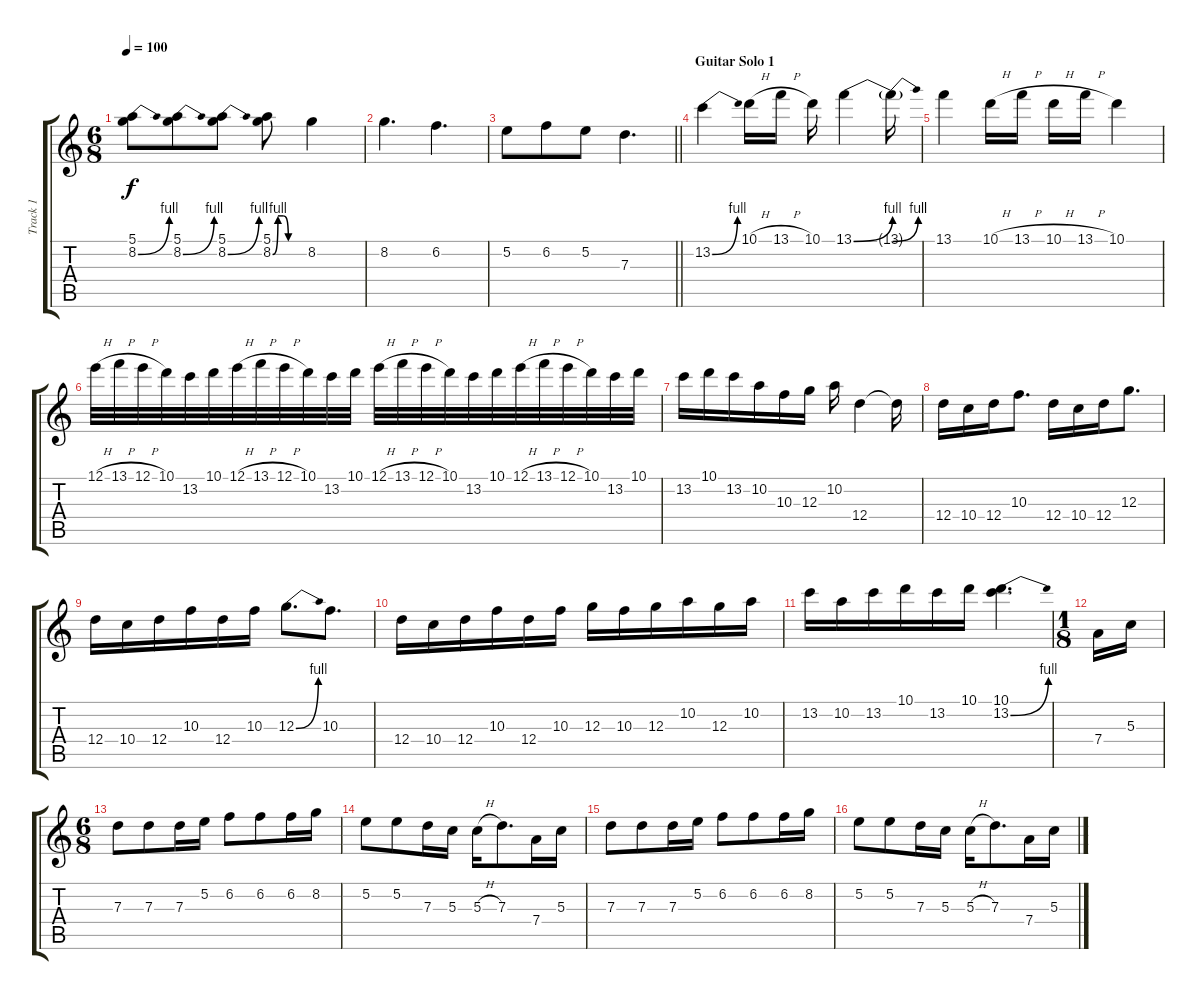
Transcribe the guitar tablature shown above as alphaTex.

\track ("Track 1" "Track 1") {instrument overdrivenguitar}
\staff {score tabs}
\tuning (E4 B3 G3 D3 A2 E2) {hide}
\ts (6 8)
\tempo 100
\clef g2
\ks c
(5.1 8.2{be (bend 0 0 60 4)}).8{dy f} (5.1 8.2{be (bend 0 0 60 4)}).8 (5.1 8.2{be (bend 0 0 60 4)}).8 (5.1 8.2{be (custom 0 0 10 4 20 4 30 0 60 0)}).8 8.2.4 |
8.2.4{d} 6.2.4{d} |
\barLineRight lightlight
5.2.8 6.2.8 5.2.8 7.3.4{d} |
\section ("" "Guitar Solo 1")
13.2{be (bend 0 0 60 4)}.4 10.1{h}.16 13.1{h}.16 10.1.16 13.1{be (bend 0 0 60 4)}.4 13.1{be (bend 0 0 60 4) t}.16 |
13.1.4 10.1{h}.16 13.1{h}.16 10.1{h}.16 13.1{h}.16 10.1.4 |
12.1{h}.32 13.1{h}.32 12.1{h}.32 10.1.32 13.2.32 10.1.32 12.1{h}.32 13.1{h}.32 12.1{h}.32 10.1.32 13.2.32 10.1.32 12.1{h}.32 13.1{h}.32 12.1{h}.32 10.1.32 13.2.32 10.1.32 12.1{h}.32 13.1{h}.32 12.1{h}.32 10.1.32 13.2.32 10.1.32 |
13.2.16 10.1.16 13.2.16 10.2.16 10.3.16 12.3.16 10.2.16 12.4.4 12.4{t}.16 |
12.4.16 10.4.16 12.4.16 10.3.8{d} 12.4.16 10.4.16 12.4.16 12.3.8{d} |
12.4.16 10.4.16 12.4.16 10.3.16 12.4.16 10.3.16 12.3{be (bend 0 0 60 4)}.8{d} 10.3.8{d} |
12.4.16 10.4.16 12.4.16 10.3.16 12.4.16 10.3.16 12.3.16 10.3.16 12.3.16 10.2.16 12.3.16 10.2.16 |
13.2.16 10.2.16 13.2.16 10.1.16 13.2.16 10.1.16 (10.1 13.2{be (bend 0 0 60 4)}).4{d} |
\ts (1 8)
7.4.16 5.3.16 |
\ts (6 8)
7.3.8 7.3.8 7.3.16 5.2.16 6.2.8 6.2.8 6.2.16 8.2.16 |
5.2.8 5.2.8 7.3.16 5.3.16 5.3{h}.16 7.3.8{d} 7.4.16 5.3.16 |
7.3.8 7.3.8 7.3.16 5.2.16 6.2.8 6.2.8 6.2.16 8.2.16 |
5.2.8 5.2.8 7.3.16 5.3.16 5.3{h}.16 7.3.8{d} 7.4.16 5.3.16
